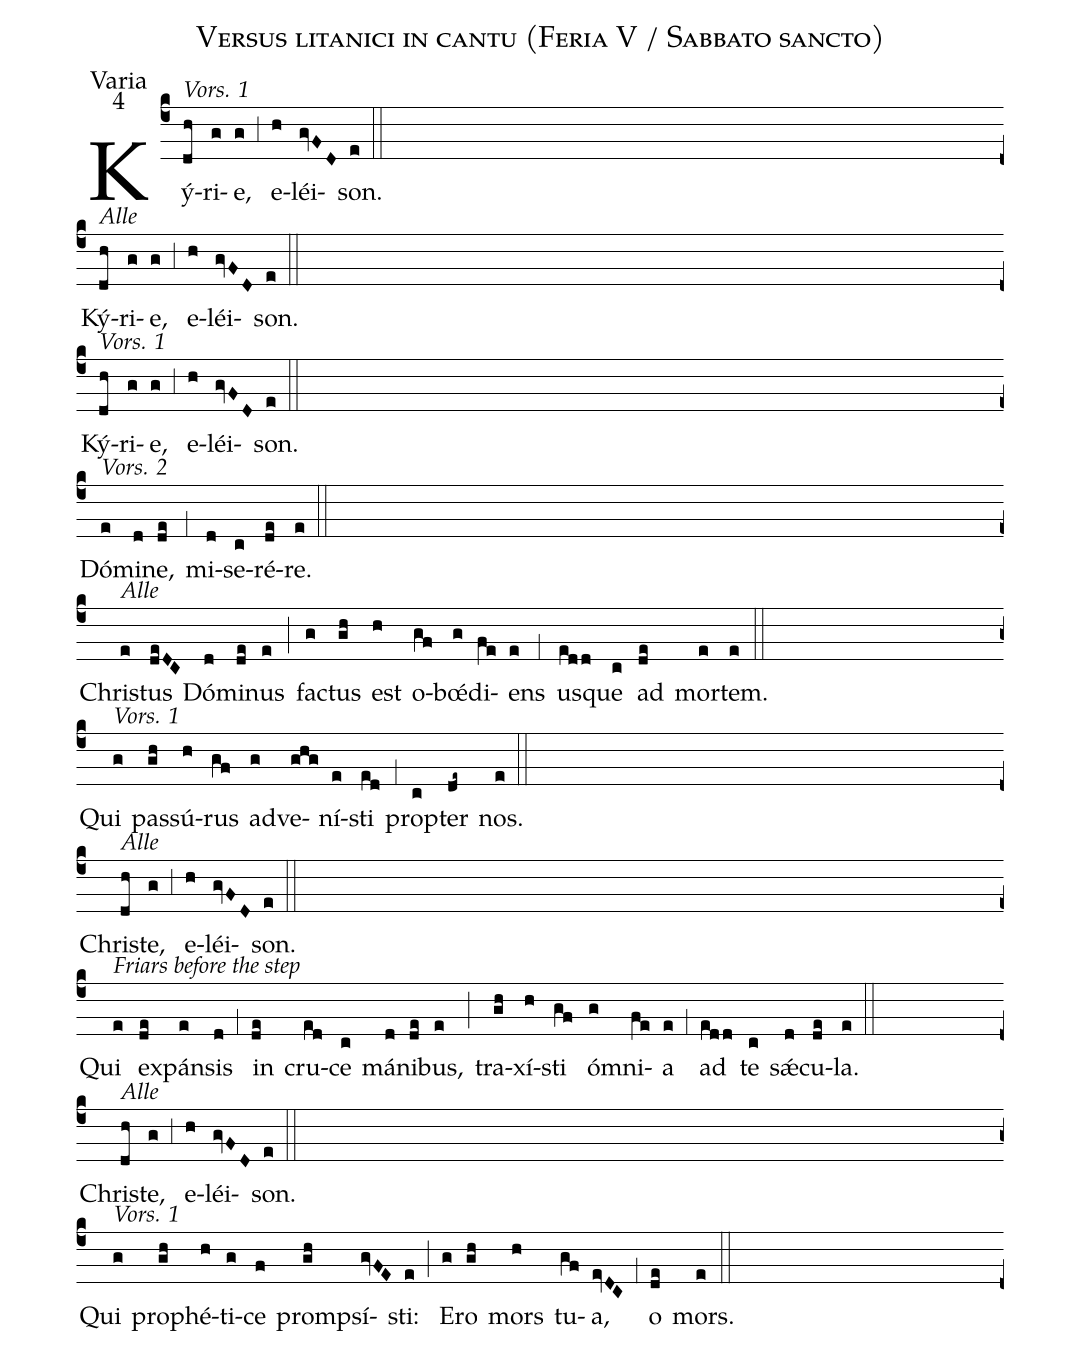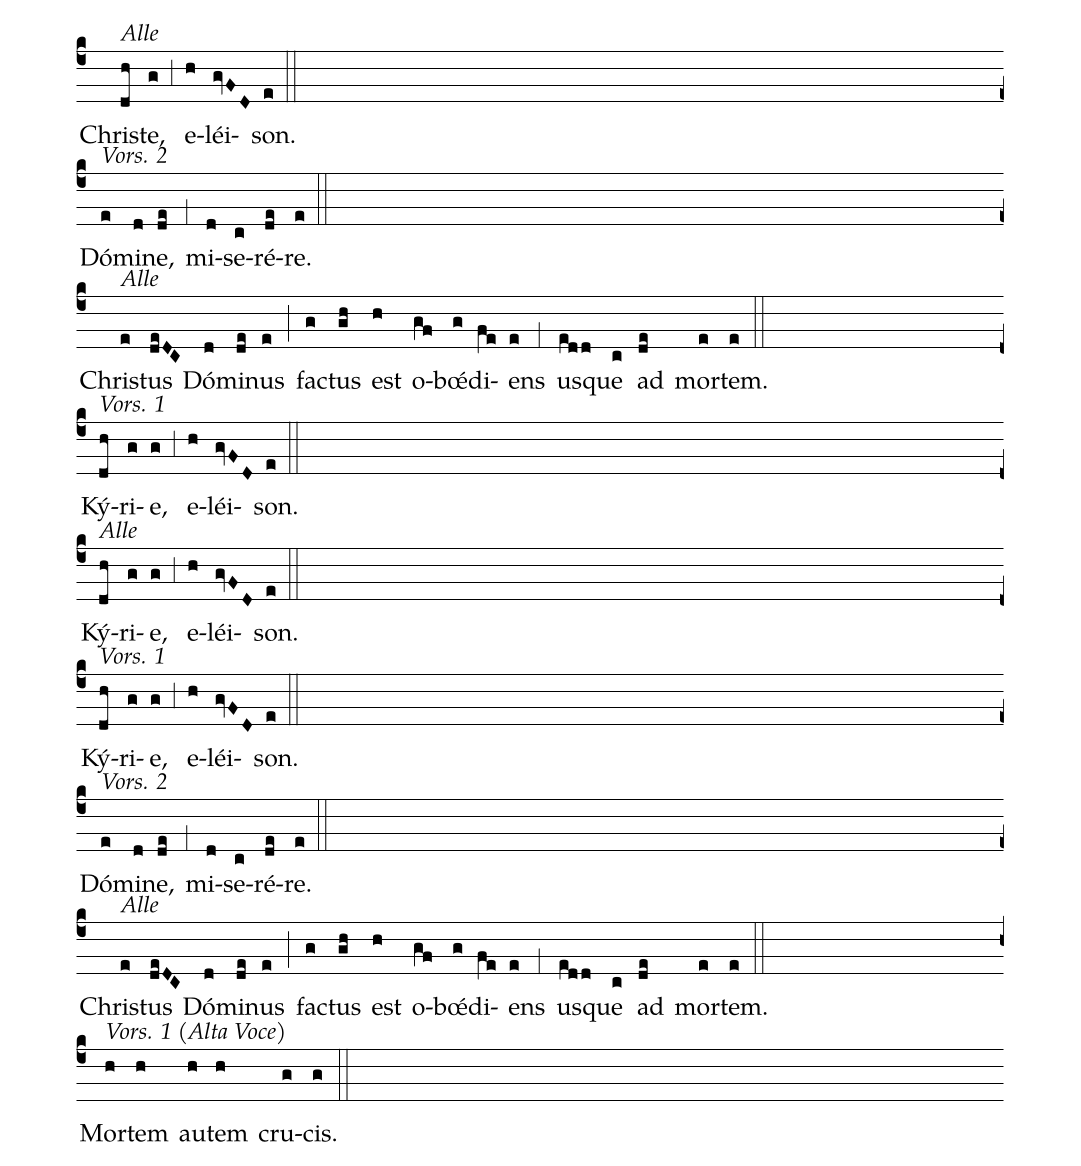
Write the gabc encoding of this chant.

name:Versus litanici in cantu (Feria V / Sabbato sancto);
office-part:Varia;
mode:4;
%%
(c4)Ký<alt>Vors. 1</alt>(dh)ri(g)e,(g) (;3) e(h)l{é}i(gvFD)son.(e) (::) (Z)

Ký<alt>Alle</alt>(dh)ri(g)e,(g) (;3) e(h)l{é}i(gvFD)son.(e) (::) (Z)

Ký<alt>Vors. 1</alt>(dh)ri(g)e,(g) (;3) e(h)l{é}i(gvFD)son.(e) (::) (Z)

Dó<alt>Vors. 2</alt>(e)mi(d)ne,(de) (;1) mi(d)se(c)ré(de)re.(e) (::) (Z)

Chri<alt>Alle</alt>(e)stus(deDC) Dó(d)mi(de)nus(e) (;) fa(g)ctus(gh) est(h) o(gf)b{<v>{\'\oe}</v>}(g)di(fe)ens(e) (,1) us(edd)que(c) ad(de) mor(e)tem.(e) (::) (Z)

Qui<alt>Vors. 1</alt>(g) pas(gh)sú(h)rus(gf) ad(g)ve(ghg)ní(e)sti(ed) (;1) prop(c)ter(de~) nos.(e) (::) (Z)

Chri<alt>Alle</alt>(dh)ste,(g) (;3) e(h)l{é}i(gvFD)son.(e) (::) (Z)

Qui<alt>Friars before the step</alt>(e) ex(de)pán(e)sis(d) (;1) in(de) cru(ed)ce(c) má(d)ni(de)bus,(e) (;) tra(gh)xí(h)sti(gf) óm(g)ni(fe)a(e) (;1) ad(edd) te(c) s{<sp>'ae</sp>}(d)cu(de)la.(e) (::) (Z)

Chri<alt>Alle</alt>(dh)ste,(g) (;3) e(h)l{é}i(gvFD)son.(e) (::) (Z)

Qui<alt>Vors. 1</alt>(g) pro(gh)phé(h)ti(g)ce(f) prom(gh)psí(gvFE)sti:(e) (;) E(g)ro(gh) mors(h) tu(gf)a,(evDC) (;1) o(de) mors.(e) (::) (Z)



Chri<alt>Alle</alt>(dh)ste,(g) (;3) e(h)l{é}i(gvFD)son.(e) (::) (Z)

Dó<alt>Vors. 2</alt>(e)mi(d)ne,(de) (;1) mi(d)se(c)ré(de)re.(e) (::) (Z)



Chri<alt>Alle</alt>(e)stus(deDC) Dó(d)mi(de)nus(e) (;) fa(g)ctus(gh) est(h) o(gf)b{<v>{\'\oe}</v>}(g)di(fe)ens(e) (,1) us(edd)que(c) ad(de) mor(e)tem.(e) (::) (Z)







Ký<alt>Vors. 1</alt>(dh)ri(g)e,(g) (;3) e(h)l{é}i(gvFD)son.(e) (::) (Z)



Ký<alt>Alle</alt>(dh)ri(g)e,(g) (;3) e(h)l{é}i(gvFD)son.(e) (::) (Z)



Ký<alt>Vors. 1</alt>(dh)ri(g)e,(g) (;3) e(h)l{é}i(gvFD)son.(e) (::) (Z)



Dó<alt>Vors. 2</alt>(e)mi(d)ne,(de) (;1) mi(d)se(c)ré(de)re.(e) (::) (Z)



Chri<alt>Alle</alt>(e)stus(deDC) Dó(d)mi(de)nus(e) (;) fa(g)ctus(gh) est(h) o(gf)b{<v>{\'\oe}</v>}(g)di(fe)ens(e) (,1) us(edd)que(c) ad(de) mor(e)tem.(e) (::) (Z)



Mor<alt>Vors. 1 (Alta Voce)</alt>(h)tem(h) au(h)tem(h) cru(g)cis.(g) (::)
